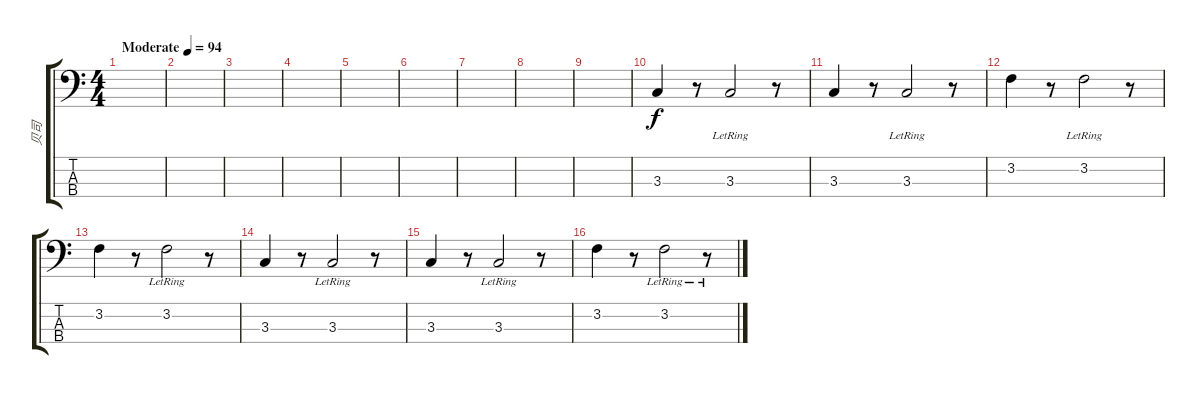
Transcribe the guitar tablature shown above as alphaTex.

\track ("贝司" "贝司") {instrument electricbassfinger}
\staff {score tabs}
\tuning (G2 D2 A1 E1) {hide}
\ts (4 4)
\tempo (94 "Moderate")
\clef f4
\ks c
|
|
|
|
|
|
|
|
|
3.3.4 r.8 3.3{lr}.2 r.8 |
3.3.4 r.8 3.3{lr}.2 r.8 |
3.2.4 r.8 3.2{lr}.2 r.8 |
3.2.4 r.8 3.2{lr}.2 r.8 |
3.3.4 r.8 3.3{lr}.2 r.8 |
3.3.4 r.8 3.3{lr}.2 r.8 |
3.2.4 r.8 3.2{lr}.2 r.8
